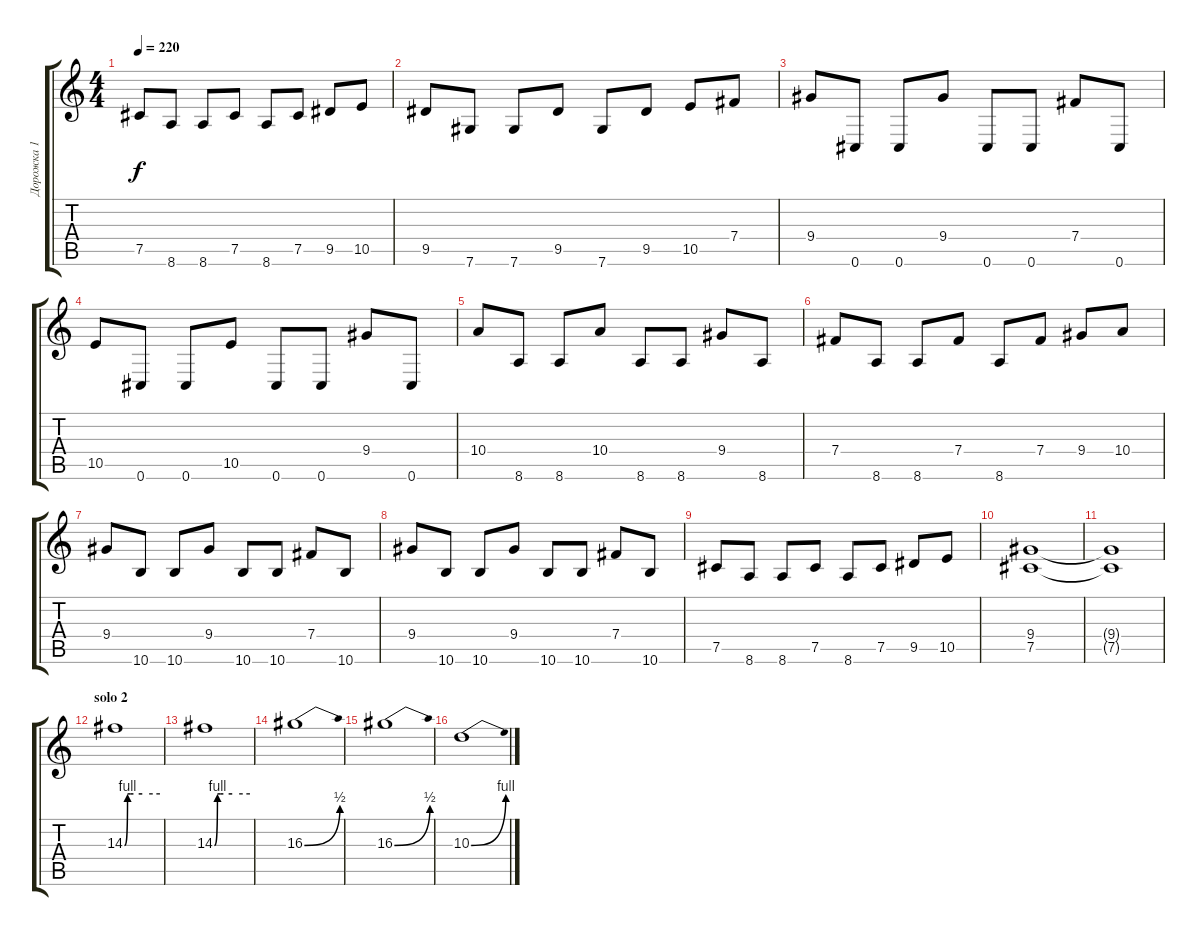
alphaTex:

\track ("Дорожка 1" "Дорожка 1") {instrument distortionguitar}
\staff {score tabs}
\tuning (Db4 Ab3 E3 B2 Gb2 Db2) {hide}
\ts (4 4)
\tempo 220
\clef g2
\ks c
7.5.8{dy f} 8.6.8 8.6.8 7.5.8 8.6.8 7.5.8 9.5.8 10.5.8 |
9.5.8 7.6.8 7.6.8 9.5.8 7.6.8 9.5.8 10.5.8 7.4.8 |
9.4.8 0.6.8 0.6.8 9.4.8 0.6.8 0.6.8 7.4.8 0.6.8 |
10.5.8 0.6.8 0.6.8 10.5.8 0.6.8 0.6.8 9.4.8 0.6.8 |
10.4.8 8.6.8 8.6.8 10.4.8 8.6.8 8.6.8 9.4.8 8.6.8 |
7.4.8 8.6.8 8.6.8 7.4.8 8.6.8 7.4.8 9.4.8 10.4.8 |
9.4.8 10.6.8 10.6.8 9.4.8 10.6.8 10.6.8 7.4.8 10.6.8 |
9.4.8 10.6.8 10.6.8 9.4.8 10.6.8 10.6.8 7.4.8 10.6.8 |
7.5.8 8.6.8 8.6.8 7.5.8 8.6.8 7.5.8 9.5.8 10.5.8 |
(9.4 7.5).1 |
(9.4{t} 7.5{t}).1 |
\section ("" "solo 2")
14.3{be (custom 0 0 5 4 10 4 15 4 30 4 60 4)}.1 |
14.3{be (custom 0 0 5 4 10 4 15 4 30 4 60 4)}.1 |
16.3{be (bend 0 0 60 2)}.1 |
16.3{be (bend 0 0 60 2)}.1 |
10.3{be (bend 0 0 60 4)}.1
